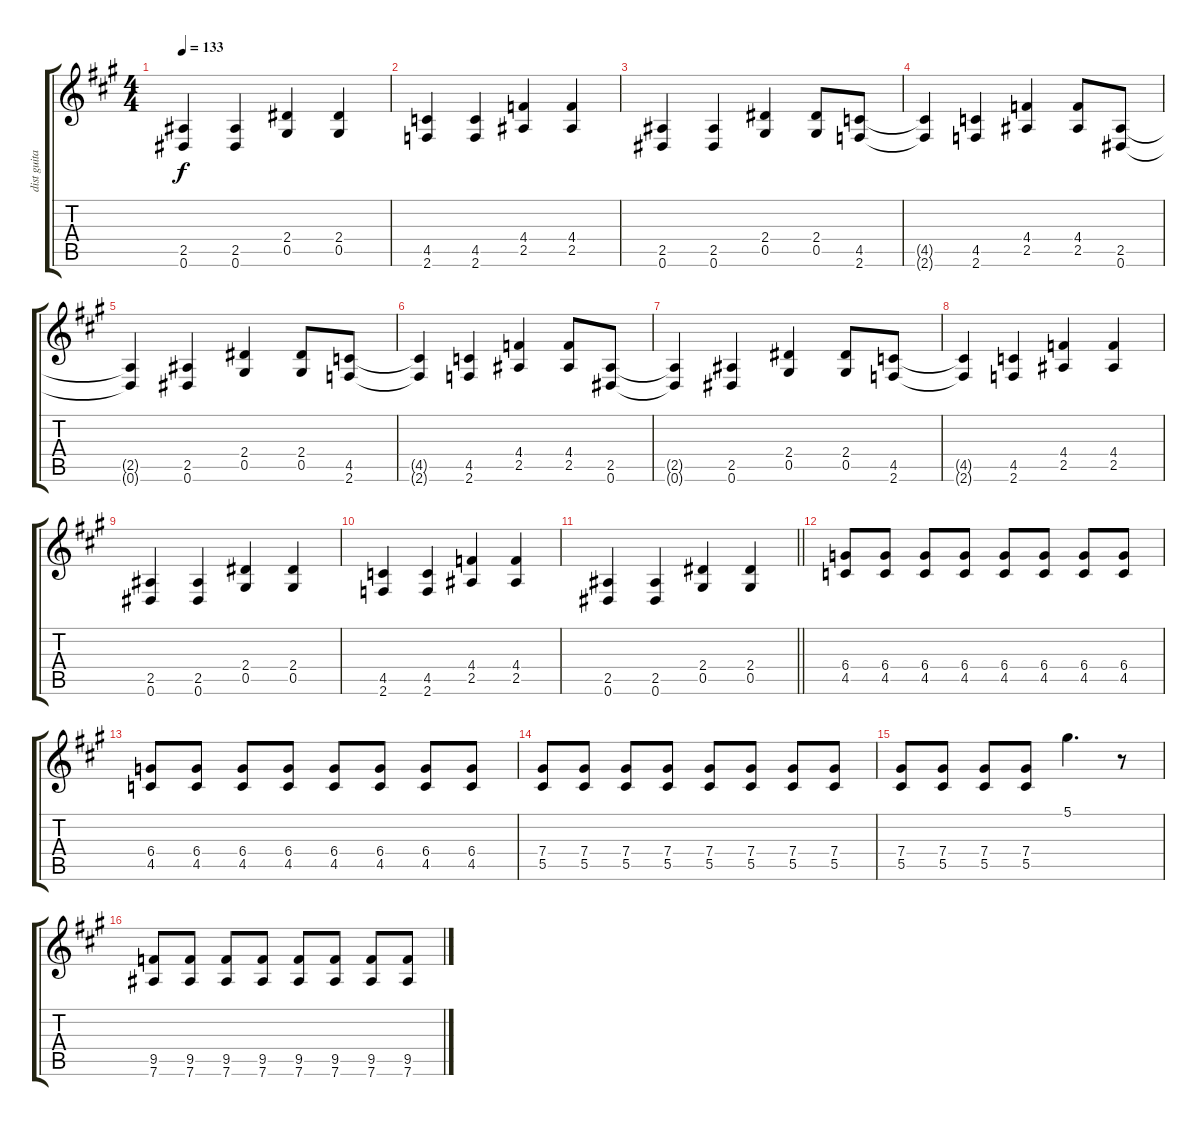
\track ("dist guitar 1" "dist guita") {instrument distortionguitar}
\staff {score tabs}
\tuning (Eb4 Bb3 Gb3 Db3 Ab2 Eb2) {hide}
\ts (4 4)
\tempo 133
\clef g2
\ks a
(2.5 0.6).4{dy f} (2.5 0.6).4 (2.4 0.5).4 (2.4 0.5).4 |
(4.5 2.6).4 (4.5 2.6).4 (4.4 2.5).4 (4.4 2.5).4 |
(2.5 0.6).4 (2.5 0.6).4 (2.4 0.5).4 (2.4 0.5).8 (4.5 2.6).8 |
(4.5{t} 2.6{t}).4 (4.5 2.6).4 (4.4 2.5).4 (4.4 2.5).8 (2.5 0.6).8 |
(2.5{t} 0.6{t}).4 (2.5 0.6).4 (2.4 0.5).4 (2.4 0.5).8 (4.5 2.6).8 |
(4.5{t} 2.6{t}).4 (4.5 2.6).4 (4.4 2.5).4 (4.4 2.5).8 (2.5 0.6).8 |
(2.5{t} 0.6{t}).4 (2.5 0.6).4 (2.4 0.5).4 (2.4 0.5).8 (4.5 2.6).8 |
(4.5{t} 2.6{t}).4 (4.5 2.6).4 (4.4 2.5).4 (4.4 2.5).4 |
(2.5 0.6).4 (2.5 0.6).4 (2.4 0.5).4 (2.4 0.5).4 |
(4.5 2.6).4 (4.5 2.6).4 (4.4 2.5).4 (4.4 2.5).4 |
\barLineRight lightlight
(2.5 0.6).4 (2.5 0.6).4 (2.4 0.5).4 (2.4 0.5).4 |
(6.4 4.5).8 (6.4 4.5).8 (6.4 4.5).8 (6.4 4.5).8 (6.4 4.5).8 (6.4 4.5).8 (6.4 4.5).8 (6.4 4.5).8 |
(6.4 4.5).8 (6.4 4.5).8 (6.4 4.5).8 (6.4 4.5).8 (6.4 4.5).8 (6.4 4.5).8 (6.4 4.5).8 (6.4 4.5).8 |
(7.4 5.5).8 (7.4 5.5).8 (7.4 5.5).8 (7.4 5.5).8 (7.4 5.5).8 (7.4 5.5).8 (7.4 5.5).8 (7.4 5.5).8 |
(7.4 5.5).8 (7.4 5.5).8 (7.4 5.5).8 (7.4 5.5).8 5.1.4{d} r.8 |
(9.5 7.6).8 (9.5 7.6).8 (9.5 7.6).8 (9.5 7.6).8 (9.5 7.6).8 (9.5 7.6).8 (9.5 7.6).8 (9.5 7.6).8
